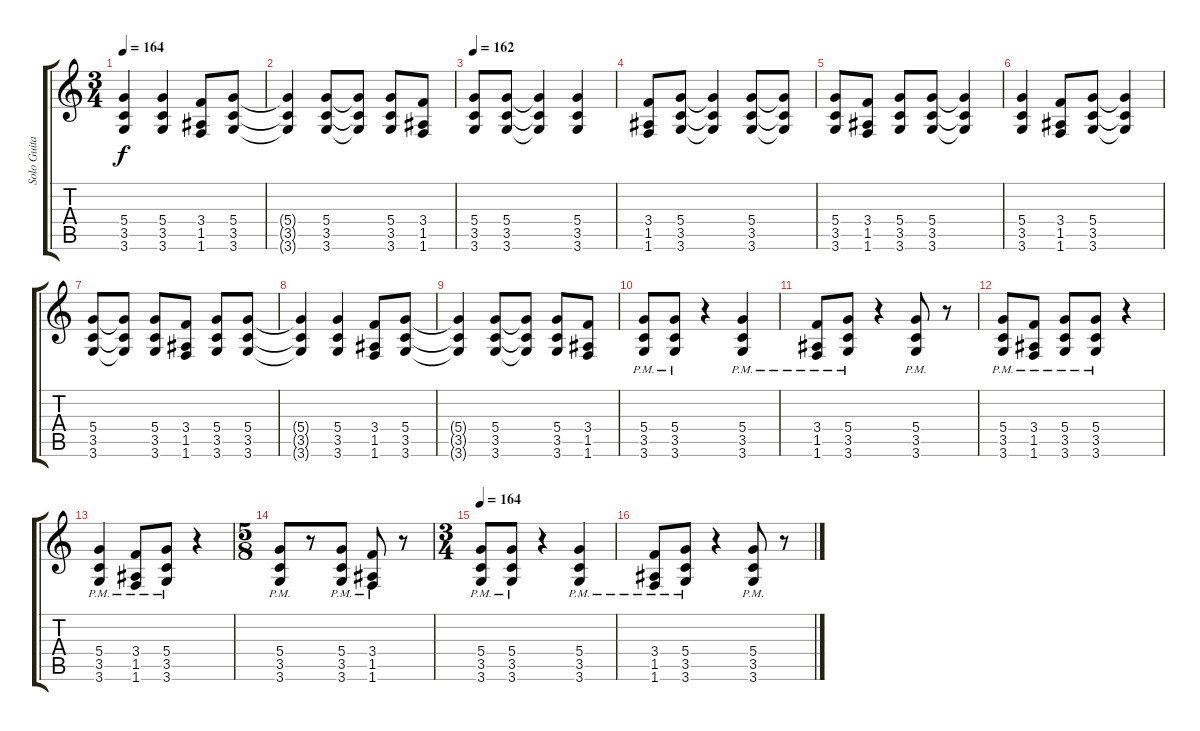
\track ("Solo Guitar" "Solo Guita") {instrument distortionguitar}
\staff {score tabs}
\tuning (E4 B3 G3 D3 A2 E2) {hide}
\ts (3 4)
\tempo 164
\clef g2
\ks c
(5.4{t} 3.5{t} 3.6{t}).4{dy f} (5.4 3.5 3.6).4 (3.4 1.5 1.6).8 (5.4 3.5 3.6).8 |
(5.4{t} 3.5{t} 3.6{t}).4 (5.4 3.5 3.6).8 (5.4{t} 3.5{t} 3.6{t}).8 (5.4 3.5 3.6).8 (3.4 1.5 1.6).8 |
\tempo 162
(5.4 3.5 3.6).8 (5.4 3.5 3.6).8 (5.4{t} 3.5{t} 3.6{t}).4 (5.4 3.5 3.6).4 |
(3.4 1.5 1.6).8 (5.4 3.5 3.6).8 (5.4{t} 3.5{t} 3.6{t}).4 (5.4 3.5 3.6).8 (5.4{t} 3.5{t} 3.6{t}).8 |
(5.4 3.5 3.6).8 (3.4 1.5 1.6).8 (5.4 3.5 3.6).8 (5.4 3.5 3.6).8 (5.4{t} 3.5{t} 3.6{t}).4 |
(5.4 3.5 3.6).4 (3.4 1.5 1.6).8 (5.4 3.5 3.6).8 (5.4{t} 3.5{t} 3.6{t}).4 |
(5.4 3.5 3.6).8 (5.4{t} 3.5{t} 3.6{t}).8 (5.4 3.5 3.6).8 (3.4 1.5 1.6).8 (5.4 3.5 3.6).8 (5.4 3.5 3.6).8 |
(5.4{t} 3.5{t} 3.6{t}).4 (5.4 3.5 3.6).4 (3.4 1.5 1.6).8 (5.4 3.5 3.6).8 |
(5.4{t} 3.5{t} 3.6{t}).4 (5.4 3.5 3.6).8 (5.4{t} 3.5{t} 3.6{t}).8 (5.4 3.5 3.6).8 (3.4 1.5 1.6).8 |
(5.4{pm} 3.5{pm} 3.6).8 (5.4{pm} 3.5{pm} 3.6).8 r.4 (5.4{pm} 3.5{pm} 3.6).4 |
(3.4{pm} 1.5{pm} 1.6).8 (5.4{pm} 3.5{pm} 3.6).8 r.4 (5.4{pm} 3.5{pm} 3.6).8 r.8 |
(5.4{pm} 3.5{pm} 3.6).8 (3.4{pm} 1.5{pm} 1.6).8 (5.4{pm} 3.5{pm} 3.6).8 (5.4{pm} 3.5{pm} 3.6).8 r.4 |
(5.4{pm} 3.5{pm} 3.6).4 (3.4{pm} 1.5{pm} 1.6).8 (5.4{pm} 3.5{pm} 3.6).8 r.4 |
\ts (5 8)
(5.4{pm} 3.5{pm} 3.6).8 r.8 (5.4{pm} 3.5{pm} 3.6).8 (3.4{pm} 1.5{pm} 1.6).8 r.8 |
\ts (3 4)
\tempo 164
(5.4{pm} 3.5{pm} 3.6).8 (5.4{pm} 3.5{pm} 3.6).8 r.4 (5.4{pm} 3.5{pm} 3.6).4 |
(3.4{pm} 1.5{pm} 1.6).8 (5.4{pm} 3.5{pm} 3.6).8 r.4 (5.4{pm} 3.5{pm} 3.6).8 r.8
